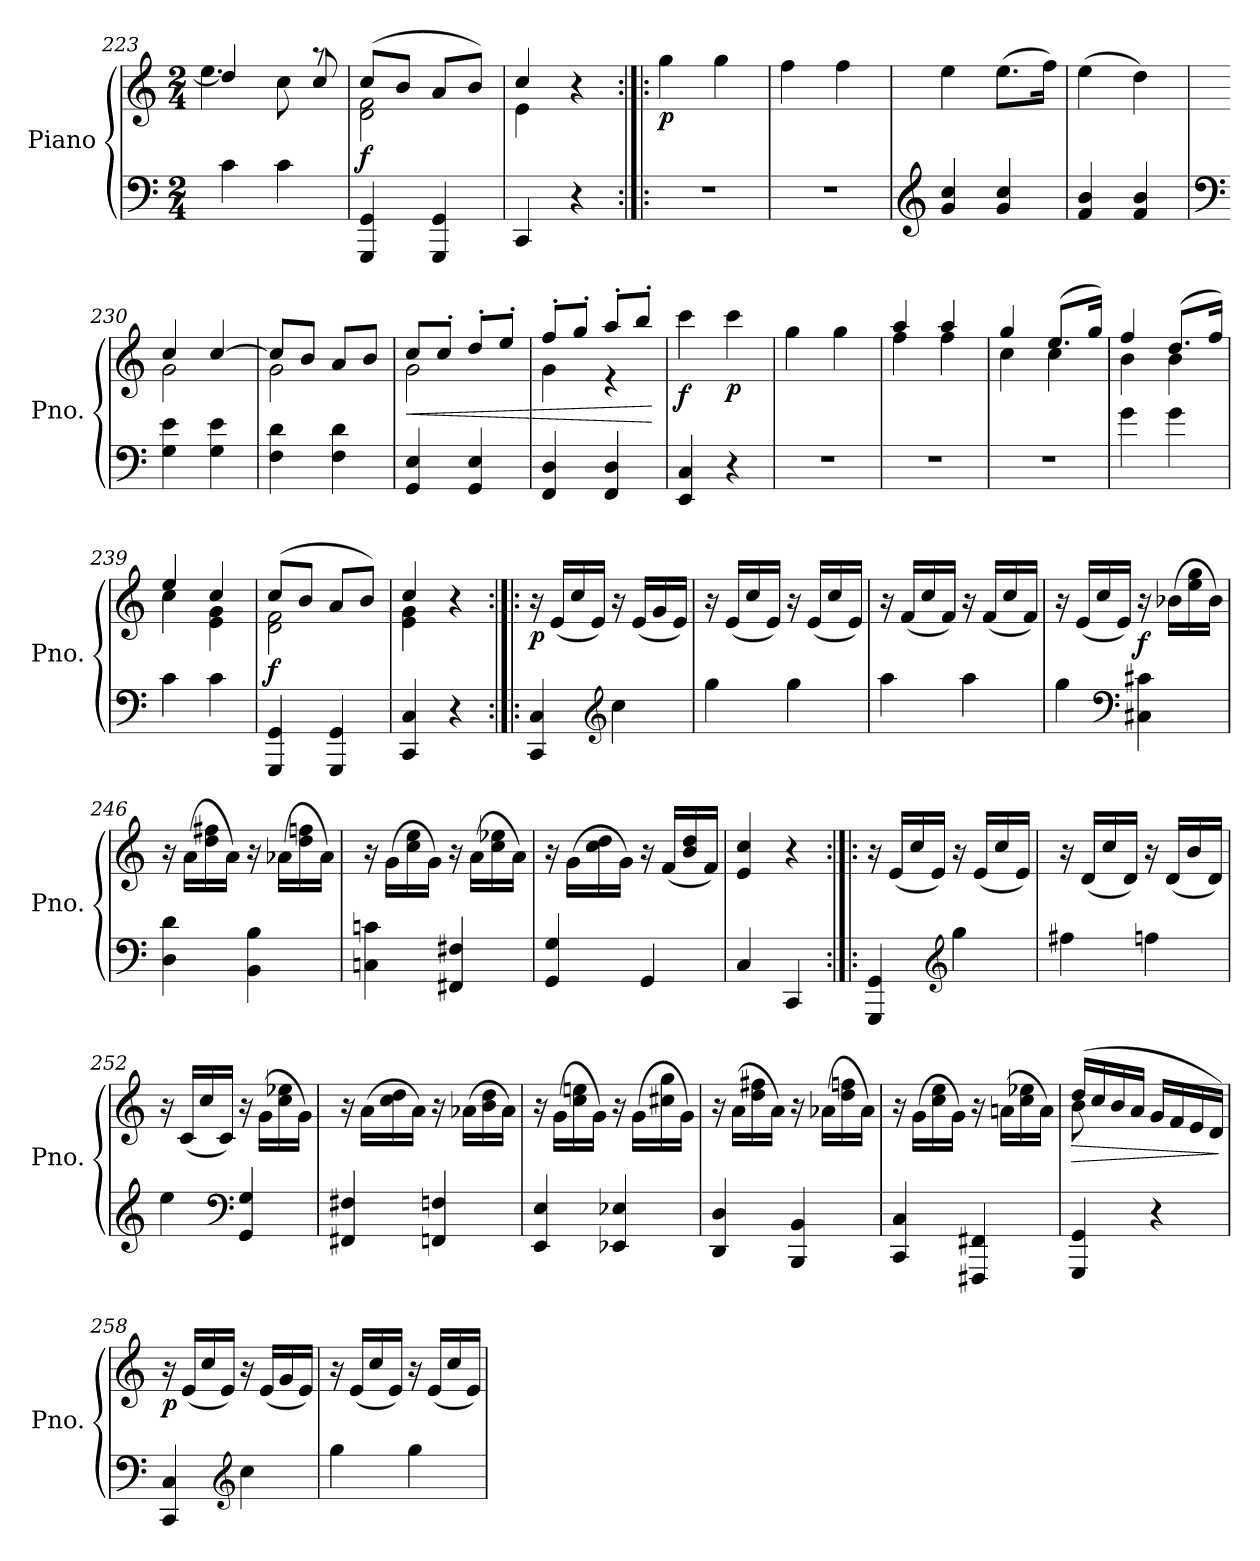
**kern	**kern	**dynam
*part1	*part1	*part1
*staff2	*staff1	*staff1/2
*I"Piano	*	*
*I'Pno.	*	*
*clefF4	*clefG2	*
*k[]	*k[]	*
*M2/4	*M2/4	*
=223	=223	=223
*	*^	*
4c\	4dd/]	4.ee\	.
4c\	8cc\	.	.
.	8r	8cc/	.
=224	=224	=224	=224
!	!	!	!LO:DY:b
4GGG/ 4GG/	(>8cc/L	2d\ 2f\	f
.	8b/J	.	.
4GGG/ 4GG/	8a/L	.	.
.	8b/J)	.	.
=225	=225	=225	=225
4CC/	4cc/	4e\	.
4r	4r	4ryy	.
=226:|!|:	=226:|!|:	=226:|!|:	=226:|!|:
!	!	!	!LO:DY:b
*	*v	*v	*
2r	4gg\	p
.	4gg\	.
=227	=227	=227
2r	4ff\	.
.	4ff\	.
=228	=228	=228
*clefG2	*	*
4g/ 4cc/	4ee\	.
4g/ 4cc/	(>8.ee\L	.
.	16ff\Jk)	.
=229	=229	=229
4f/ 4b/	(>4ee\	.
4f/ 4b/	4dd\)	.
!!LO:LB:g=z
=230	=230	=230
*clefF4	*	*
*	*^	*
4G\ 4e\	4cc/	2g\	.
4G\ 4e\	[4cc/	.	.
=231	=231	=231	=231
4F\ 4d\	8cc/L]	2g\	.
.	8b/J	.	.
4F\ 4d\	8a/L	.	.
.	8b/J	.	.
=232	=232	=232	=232
!	!	!	!LO:HP:b
4GG/ 4E/	8cc/L	2g\	<
.	8cc'/J	.	.
4GG/ 4E/	8dd'/L	.	.
.	8ee'/J	.	.
=233	=233	=233	=233
4FF/ 4D/	8ff'/L	4g\	.
.	8gg'/J	.	.
4FF/ 4D/	8aa'/L	4r	.
.	8bb'/J	.	.
*	*v	*v	*
.	.	[
=234	=234	=234
!	!	!LO:DY:b
4EE/ 4C/	4ccc\	f
!	!	!LO:DY:b
4r	4ccc\	p
=235	=235	=235
2r	4gg\	.
.	4gg\	.
=236	=236	=236
*	*^	*
2r	4aa/	4ff\	.
.	4aa/	4ff\	.
=237	=237	=237	=237
2r	4gg/	4cc\	.
.	(>8.ee/L	4cc\	.
.	16gg/Jk)	.	.
=238	=238	=238	=238
4g\	4ff/	4b\	.
4g\	(>8.dd/L	4b\	.
.	16ff/Jk)	.	.
=239	=239	=239	=239
4c\	4ee/	4cc\	.
4c\	4cc/	4e\ 4g\	.
=240	=240	=240	=240
!	!	!	!LO:DY:b
4GGG/ 4GG/	(>8cc/L	2d\ 2f\	f
.	8b/J	.	.
4GGG/ 4GG/	8a/L	.	.
.	8b/J)	.	.
=241	=241	=241	=241
4CC/ 4C/	4cc/	4e\ 4g\	.
4r	4r	4ryy	.
!!LO:LB:g=z
=242:|!|:	=242:|!|:	=242:|!|:	=242:|!|:
!	!LO:TX:a:t=VAR. X.	!	!
!	!	!	!LO:DY:b
*	*v	*v	*
4CC/ 4C/	16r	p
.	(<16e/LL	.
.	16cc/	.
.	16e/JJ)	.
*clefG2	*	*
4cc\	16r	.
.	(<16e/LL	.
.	16g/	.
.	16e/JJ)	.
=243	=243	=243
4gg\	16r	.
.	(<16e/LL	.
.	16cc/	.
.	16e/JJ)	.
4gg\	16r	.
.	(<16e/LL	.
.	16cc/	.
.	16e/JJ)	.
=244	=244	=244
4aa\	16r	.
.	(<16f/LL	.
.	16cc/	.
.	16f/JJ)	.
4aa\	16r	.
.	(<16f/LL	.
.	16cc/	.
.	16f/JJ)	.
=245	=245	=245
4gg\	16r	.
.	(<16e/LL	.
.	16cc/	.
.	16e/JJ)	.
*clefF4	*	*
!	!	!LO:DY:b
4C#X\ 4c#X\	16r	f
.	(>16b-X\LL	.
.	16ee\ 16gg\	.
.	16b-\JJ)	.
=246	=246	=246
4D\ 4d\	16r	.
.	(>16a\LL	.
.	16dd\ 16ff#X\	.
.	16a\JJ)	.
4BB\ 4B\	16r	.
.	(>16a-X\LL	.
.	16dd\ 16ffn\	.
.	16a-\JJ)	.
!!LO:LB:g=z
=247	=247	=247
4Cn\ 4cn\	16r	.
.	(>16g\LL	.
.	16cc\ 16ee\	.
.	16g\JJ)	.
4FF#X/ 4F#X/	16r	.
.	(>16a\LL	.
.	16cc\ 16ee-X\	.
.	16a\JJ)	.
=248	=248	=248
4GG/ 4G/	16r	.
.	(>16g\LL	.
.	16cc\ 16dd\	.
.	16g\JJ)	.
4GG/	16r	.
.	(<16f/LL	.
.	16b/ 16dd/	.
.	16f/JJ)	.
=249	=249	=249
4C/	4e/ 4cc/	.
4CC/	4r	.
=250:|!|:	=250:|!|:	=250:|!|:
4GGG/ 4GG/	16r	.
.	(<16e/LL	.
.	16cc/	.
.	16e/JJ)	.
*clefG2	*	*
4gg\	16r	.
.	(<16e/LL	.
.	16cc/	.
.	16e/JJ)	.
=251	=251	=251
4ff#X\	16r	.
.	(<16d/LL	.
.	16cc/	.
.	16d/JJ)	.
4ffn\	16r	.
.	(<16d/LL	.
.	16b/	.
.	16d/JJ)	.
!!LO:LB:g=z
=252	=252	=252
4ee\	16r	.
.	(<16c/LL	.
.	16cc/	.
.	16c/JJ)	.
*clefF4	*	*
4GG/ 4G/	16r	.
.	(<16g\LL	.
.	16cc\ 16ee-X\	.
.	16g\JJ)	.
=253	=253	=253
4FF#X/ 4F#X/	16r	.
.	(<16a\LL	.
.	16cc\ 16dd\	.
.	16a\JJ)	.
4FFn/ 4Fn/	16r	.
.	(<16a-X\LL	.
.	16b\ 16dd\	.
.	16a-\JJ)	.
=254	=254	=254
4EE/ 4E/	16r	.
.	(<16g\LL	.
.	16cc\ 16een\	.
.	16g\JJ)	.
4EE-X/ 4E-X/	16r	.
.	(<16g\LL	.
.	16cc#X\ 16gg\	.
.	16g\JJ)	.
=255	=255	=255
4DD/ 4D/	16r	.
.	(<16a\LL	.
.	16dd\ 16ff#X\	.
.	16a\JJ)	.
4BBB/ 4BB/	16r	.
.	(<16a-X\LL	.
.	16dd\ 16ffn\	.
.	16a-\JJ)	.
!!LO:PB:g=z
=256	=256	=256
4CC/ 4C/	16r	.
.	(<16g\LL	.
.	16cc\ 16ee\	.
.	16g\JJ)	.
4FFF#X/ 4FF#X/	16r	.
.	(<16an\LL	.
.	16cc\ 16ee-X\	.
.	16a\JJ)	.
=257	=257	=257
!	!	!LO:HP:b
*	*^	*
4GGG/ 4GG/	(>16dd/LL	8b\	>
.	16cc/	.	.
.	16b/	4.ryy	.
.	16a/JJ	.	.
4r	16g/LL	.	.
.	16f/	.	.
.	16e/	.	.
.	16d/JJ)	.	.
*	*v	*v	*
.	.	]
=258	=258	=258
!	!	!LO:DY:b
4CC/ 4C/	16r	p
.	(<16e/LL	.
.	16cc/	.
.	16e/JJ)	.
*clefG2	*	*
4cc\	16r	.
.	(<16e/LL	.
.	16g/	.
.	16e/JJ)	.
=259	=259	=259
4gg\	16r	.
.	(<16e/LL	.
.	16cc/	.
.	16e/JJ)	.
4gg\	16r	.
.	(<16e/LL	.
.	16cc/	.
.	16e/JJ)	.
=	=	=
*-	*-	*-
